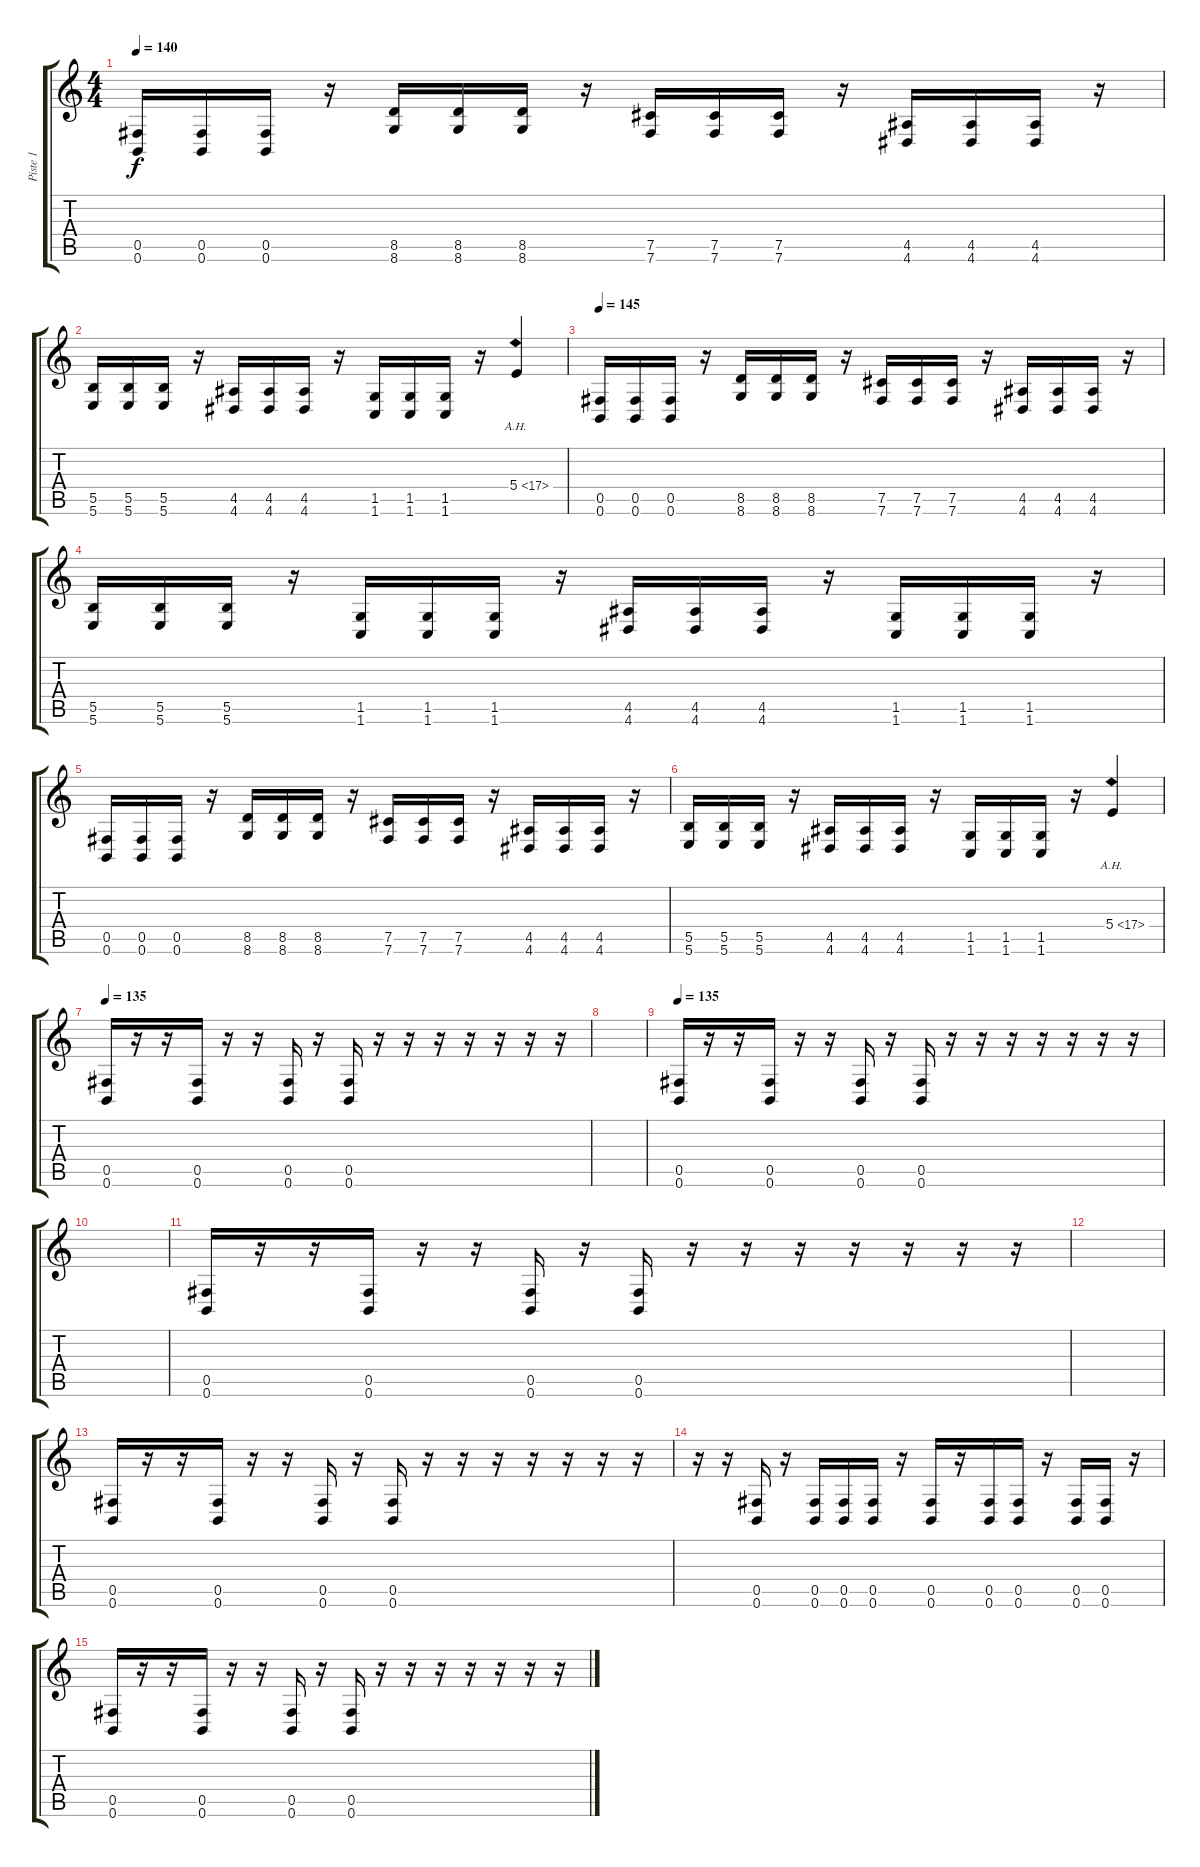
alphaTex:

\track ("Piste 1" "Piste 1") {instrument distortionguitar}
\staff {score tabs}
\tuning (Db4 Ab3 E3 B2 Gb2 B1) {hide}
\ts (4 4)
\tempo 140
\clef g2
\ks c
(0.5 0.6).16{dy f} (0.5 0.6).16 (0.5 0.6).16 r.16 (8.5 8.6).16 (8.5 8.6).16 (8.5 8.6).16 r.16 (7.5 7.6).16 (7.5 7.6).16 (7.5 7.6).16 r.16 (4.5 4.6).16 (4.5 4.6).16 (4.5 4.6).16 r.16 |
(5.5 5.6).16 (5.5 5.6).16 (5.5 5.6).16 r.16 (4.5 4.6).16 (4.5 4.6).16 (4.5 4.6).16 r.16 (1.5 1.6).16 (1.5 1.6).16 (1.5 1.6).16 r.16 5.4{ah 12}.4 |
\tempo 145
(0.5 0.6).16 (0.5 0.6).16 (0.5 0.6).16 r.16 (8.5 8.6).16 (8.5 8.6).16 (8.5 8.6).16 r.16 (7.5 7.6).16 (7.5 7.6).16 (7.5 7.6).16 r.16 (4.5 4.6).16 (4.5 4.6).16 (4.5 4.6).16 r.16 |
(5.5 5.6).16 (5.5 5.6).16 (5.5 5.6).16 r.16 (1.5 1.6).16 (1.5 1.6).16 (1.5 1.6).16 r.16 (4.5 4.6).16 (4.5 4.6).16 (4.5 4.6).16 r.16 (1.5 1.6).16 (1.5 1.6).16 (1.5 1.6).16 r.16 |
(0.5 0.6).16 (0.5 0.6).16 (0.5 0.6).16 r.16 (8.5 8.6).16 (8.5 8.6).16 (8.5 8.6).16 r.16 (7.5 7.6).16 (7.5 7.6).16 (7.5 7.6).16 r.16 (4.5 4.6).16 (4.5 4.6).16 (4.5 4.6).16 r.16 |
(5.5 5.6).16 (5.5 5.6).16 (5.5 5.6).16 r.16 (4.5 4.6).16 (4.5 4.6).16 (4.5 4.6).16 r.16 (1.5 1.6).16 (1.5 1.6).16 (1.5 1.6).16 r.16 5.4{ah 12}.4 |
\tempo 135
(0.5 0.6).16 r.16 r.16 (0.5 0.6).16 r.16 r.16 (0.5 0.6).16 r.16 (0.5 0.6).16 r.16 r.16 r.16 r.16 r.16 r.16 r.16 |
|
\tempo 135
(0.5 0.6).16 r.16 r.16 (0.5 0.6).16 r.16 r.16 (0.5 0.6).16 r.16 (0.5 0.6).16 r.16 r.16 r.16 r.16 r.16 r.16 r.16 |
|
(0.5 0.6).16 r.16 r.16 (0.5 0.6).16 r.16 r.16 (0.5 0.6).16 r.16 (0.5 0.6).16 r.16 r.16 r.16 r.16 r.16 r.16 r.16 |
|
(0.5 0.6).16 r.16 r.16 (0.5 0.6).16 r.16 r.16 (0.5 0.6).16 r.16 (0.5 0.6).16 r.16 r.16 r.16 r.16 r.16 r.16 r.16 |
r.16 r.16 (0.5 0.6).16 r.16 (0.5 0.6).16 (0.5 0.6).16 (0.5 0.6).16 r.16 (0.5 0.6).16 r.16 (0.5 0.6).16 (0.5 0.6).16 r.16 (0.5 0.6).16 (0.5 0.6).16 r.16 |
(0.5 0.6).16 r.16 r.16 (0.5 0.6).16 r.16 r.16 (0.5 0.6).16 r.16 (0.5 0.6).16 r.16 r.16 r.16 r.16 r.16 r.16 r.16
